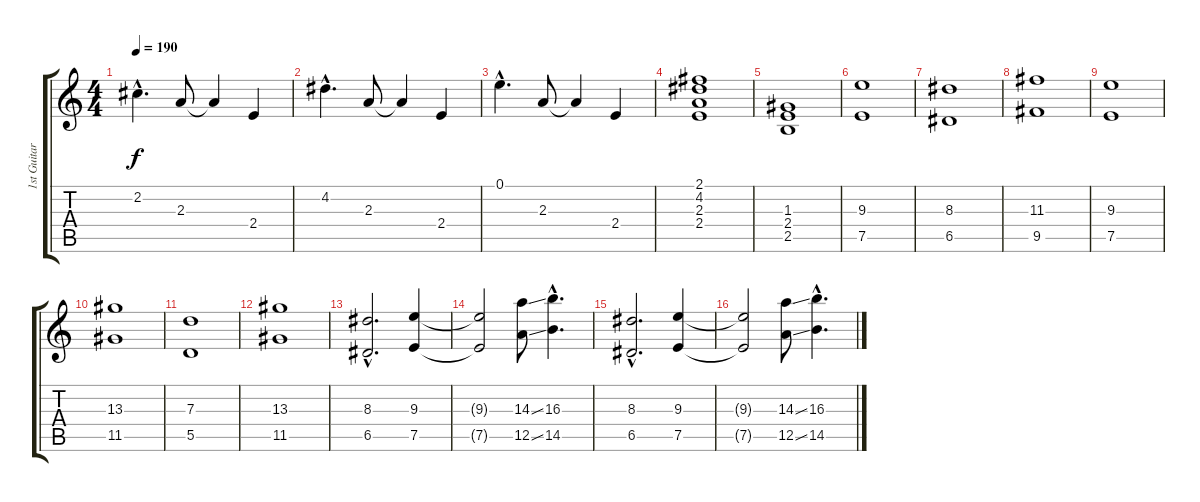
\track ("1st Guitar" "1st Guitar") {instrument overdrivenguitar}
\staff {score tabs}
\tuning (E4 B3 G3 D3 A2 E2) {hide}
\ts (4 4)
\tempo 190
\clef g2
\ks c
2.2{hac}.4{d dy f} 2.3.8 2.3{t}.4 2.4.4 |
4.2{hac}.4{d} 2.3.8 2.3{t}.4 2.4.4 |
0.1{hac}.4{d} 2.3.8 2.3{t}.4 2.4.4 |
(2.1 4.2 2.3 2.4).1 |
(1.3 2.4 2.5).1 |
(9.3 7.5).1 |
(8.3 6.5).1 |
(11.3 9.5).1 |
(9.3 7.5).1 |
(13.3 11.5).1 |
(7.3 5.5).1 |
(13.3 11.5).1 |
(8.3{hac} 6.5{hac}).2{d} (9.3 7.5).4 |
(9.3{t} 7.5{t}).2 (14.3{ss} 12.5{ss}).8 (16.3{hac} 14.5{hac}).4{d} |
(8.3{hac} 6.5{hac}).2{d} (9.3 7.5).4 |
(9.3{t} 7.5{t}).2 (14.3{ss} 12.5{ss}).8 (16.3{hac} 14.5{hac}).4{d}
